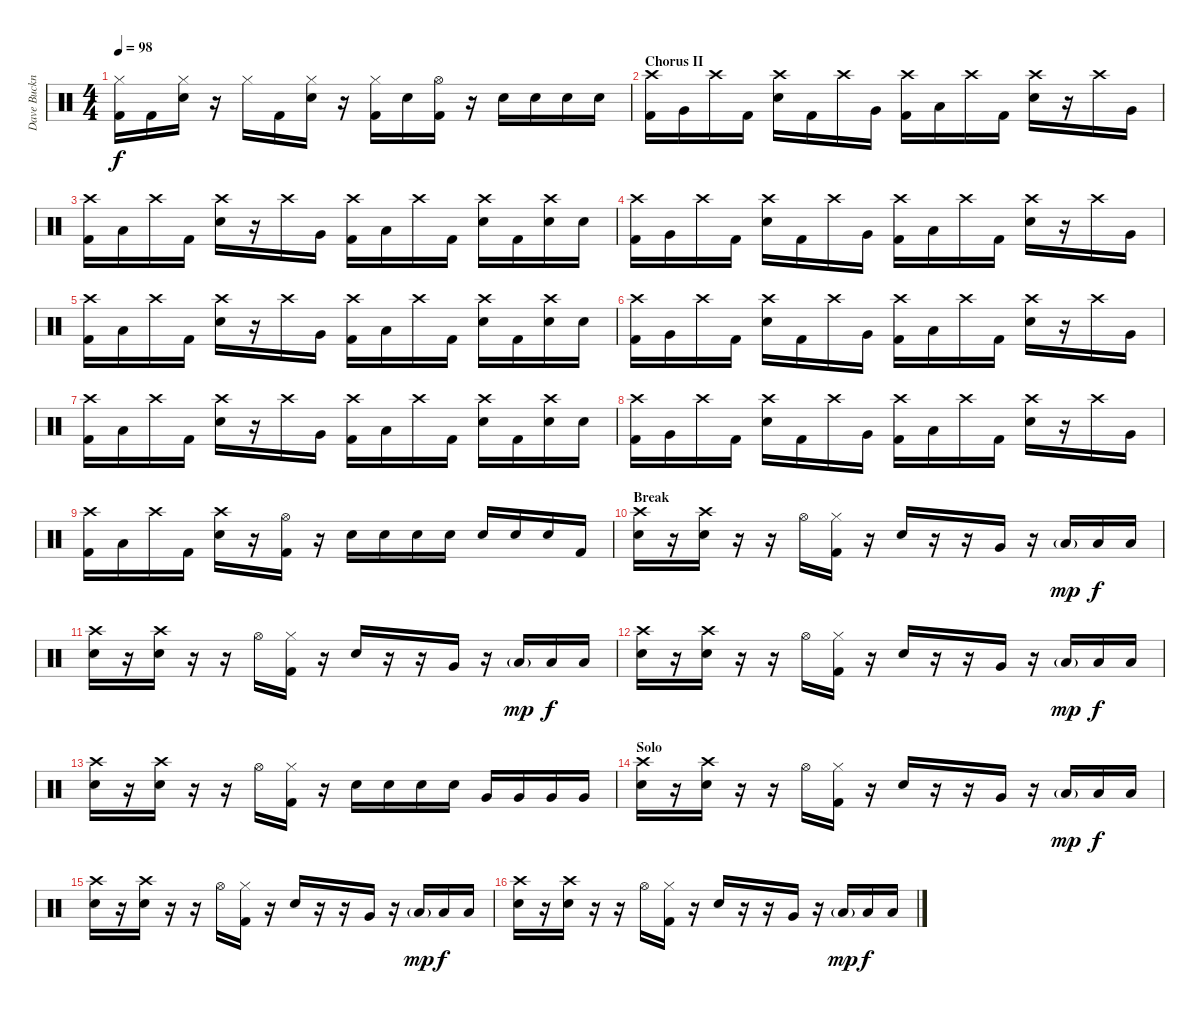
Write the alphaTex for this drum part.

\track ("Dave Buckner - Drums" "Dave Buckn") {instrument percussion}
\staff {score}
\articulation defaults
\ts (4 4)
\tempo 98
\clef neutral
\ks c
("Hi-Hat (closed)" "Kick (hit) 2").16{dy f} "Kick (hit) 2".16 ("Hi-Hat (closed)" "Snare (hit) 2").16 r.16 "Hi-Hat (closed)".16 "Kick (hit) 2".16 ("Hi-Hat (closed)" "Snare (hit) 2").16 r.16 ("Hi-Hat (closed)" "Kick (hit) 2").16 "Snare (hit) 2".16 ("Hi-Hat (open)" "Kick (hit) 2").16 r.16 "Snare (hit) 2".16 "Snare (hit) 2".16 "Snare (hit) 2".16 "Snare (hit) 2".16 |
\section ("" "Chorus II")
("Crash high (hit)" "Kick (hit) 2").16 "Very Low Tom (hit)".16 "Crash high (hit)".16 "Kick (hit) 2".16 ("Crash high (hit)" "Snare (hit) 2").16 "Kick (hit) 2".16 "Crash high (hit)".16 "Very Low Tom (hit)".16 ("Crash high (hit)" "Kick (hit) 2").16 "Low Tom (hit)".16 "Crash high (hit)".16 "Kick (hit) 2".16 ("Crash high (hit)" "Snare (hit) 2").16 r.16 "Crash high (hit)".16 "Very Low Tom (hit)".16 |
("Crash high (hit)" "Kick (hit) 2").16 "Low Tom (hit)".16 "Crash high (hit)".16 "Kick (hit) 2".16 ("Crash high (hit)" "Snare (hit) 2").16 r.16 "Crash high (hit)".16 "Very Low Tom (hit)".16 ("Crash high (hit)" "Kick (hit) 2").16 "Low Tom (hit)".16 "Crash high (hit)".16 "Kick (hit) 2".16 ("Crash high (hit)" "Snare (hit) 2").16 "Kick (hit) 2".16 ("Crash high (hit)" "Snare (hit) 2").16 "Snare (hit) 2".16 |
("Crash high (hit)" "Kick (hit) 2").16 "Very Low Tom (hit)".16 "Crash high (hit)".16 "Kick (hit) 2".16 ("Crash high (hit)" "Snare (hit) 2").16 "Kick (hit) 2".16 "Crash high (hit)".16 "Very Low Tom (hit)".16 ("Crash high (hit)" "Kick (hit) 2").16 "Low Tom (hit)".16 "Crash high (hit)".16 "Kick (hit) 2".16 ("Crash high (hit)" "Snare (hit) 2").16 r.16 "Crash high (hit)".16 "Very Low Tom (hit)".16 |
("Crash high (hit)" "Kick (hit) 2").16 "Low Tom (hit)".16 "Crash high (hit)".16 "Kick (hit) 2".16 ("Crash high (hit)" "Snare (hit) 2").16 r.16 "Crash high (hit)".16 "Very Low Tom (hit)".16 ("Crash high (hit)" "Kick (hit) 2").16 "Low Tom (hit)".16 "Crash high (hit)".16 "Kick (hit) 2".16 ("Crash high (hit)" "Snare (hit) 2").16 "Kick (hit) 2".16 ("Crash high (hit)" "Snare (hit) 2").16 "Snare (hit) 2".16 |
("Crash high (hit)" "Kick (hit) 2").16 "Very Low Tom (hit)".16 "Crash high (hit)".16 "Kick (hit) 2".16 ("Crash high (hit)" "Snare (hit) 2").16 "Kick (hit) 2".16 "Crash high (hit)".16 "Very Low Tom (hit)".16 ("Crash high (hit)" "Kick (hit) 2").16 "Low Tom (hit)".16 "Crash high (hit)".16 "Kick (hit) 2".16 ("Crash high (hit)" "Snare (hit) 2").16 r.16 "Crash high (hit)".16 "Very Low Tom (hit)".16 |
("Crash high (hit)" "Kick (hit) 2").16 "Low Tom (hit)".16 "Crash high (hit)".16 "Kick (hit) 2".16 ("Crash high (hit)" "Snare (hit) 2").16 r.16 "Crash high (hit)".16 "Very Low Tom (hit)".16 ("Crash high (hit)" "Kick (hit) 2").16 "Low Tom (hit)".16 "Crash high (hit)".16 "Kick (hit) 2".16 ("Crash high (hit)" "Snare (hit) 2").16 "Kick (hit) 2".16 ("Crash high (hit)" "Snare (hit) 2").16 "Snare (hit) 2".16 |
("Crash high (hit)" "Kick (hit) 2").16 "Very Low Tom (hit)".16 "Crash high (hit)".16 "Kick (hit) 2".16 ("Crash high (hit)" "Snare (hit) 2").16 "Kick (hit) 2".16 "Crash high (hit)".16 "Very Low Tom (hit)".16 ("Crash high (hit)" "Kick (hit) 2").16 "Low Tom (hit)".16 "Crash high (hit)".16 "Kick (hit) 2".16 ("Crash high (hit)" "Snare (hit) 2").16 r.16 "Crash high (hit)".16 "Very Low Tom (hit)".16 |
("Crash high (hit)" "Kick (hit) 2").16 "Low Tom (hit)".16 "Crash high (hit)".16 "Kick (hit) 2".16 ("Crash high (hit)" "Snare (hit) 2").16 r.16 ("Hi-Hat (open)" "Kick (hit) 2").16 r.16 "Snare (hit) 2".16 "Snare (hit) 2".16 "Snare (hit) 2".16 "Snare (hit) 2".16 "Snare (hit) 2".16 "Snare (hit) 2".16 "Snare (hit) 2".16 "Kick (hit) 2".16 |
\section ("" "Break")
("Crash high (hit)" "Snare (hit) 2").16 r.16 ("Crash high (hit)" "Snare (hit) 2").16 r.16 r.16 "Hi-Hat (open)".16 ("Hi-Hat (closed)" "Kick (hit) 2").16 r.16 "Snare (hit) 2".16 r.16 r.16 "Very Low Tom (hit)".16 r.16 "Low Tom (hit)"{g}.16{dy mp} "Low Tom (hit)".16{dy f} "Low Tom (hit)".16 |
("Crash high (hit)" "Snare (hit) 2").16 r.16 ("Crash high (hit)" "Snare (hit) 2").16 r.16 r.16 "Hi-Hat (open)".16 ("Hi-Hat (closed)" "Kick (hit) 2").16 r.16 "Snare (hit) 2".16 r.16 r.16 "Very Low Tom (hit)".16 r.16 "Low Tom (hit)"{g}.16{dy mp} "Low Tom (hit)".16{dy f} "Low Tom (hit)".16 |
("Crash high (hit)" "Snare (hit) 2").16 r.16 ("Crash high (hit)" "Snare (hit) 2").16 r.16 r.16 "Hi-Hat (open)".16 ("Hi-Hat (closed)" "Kick (hit) 2").16 r.16 "Snare (hit) 2".16 r.16 r.16 "Very Low Tom (hit)".16 r.16 "Low Tom (hit)"{g}.16{dy mp} "Low Tom (hit)".16{dy f} "Low Tom (hit)".16 |
("Crash high (hit)" "Snare (hit) 2").16 r.16 ("Crash high (hit)" "Snare (hit) 2").16 r.16 r.16 "Hi-Hat (open)".16 ("Hi-Hat (closed)" "Kick (hit) 2").16 r.16 "Snare (hit) 2".16 "Snare (hit) 2".16 "Snare (hit) 2".16 "Snare (hit) 2".16 "Very Low Tom (hit)".16 "Very Low Tom (hit)".16 "Very Low Tom (hit)".16 "Very Low Tom (hit)".16 |
\section ("" "Solo")
("Crash high (hit)" "Snare (hit) 2").16 r.16 ("Crash high (hit)" "Snare (hit) 2").16 r.16 r.16 "Hi-Hat (open)".16 ("Hi-Hat (closed)" "Kick (hit) 2").16 r.16 "Snare (hit) 2".16 r.16 r.16 "Very Low Tom (hit)".16 r.16 "Low Tom (hit)"{g}.16{dy mp} "Low Tom (hit)".16{dy f} "Low Tom (hit)".16 |
("Crash high (hit)" "Snare (hit) 2").16 r.16 ("Crash high (hit)" "Snare (hit) 2").16 r.16 r.16 "Hi-Hat (open)".16 ("Hi-Hat (closed)" "Kick (hit) 2").16 r.16 "Snare (hit) 2".16 r.16 r.16 "Very Low Tom (hit)".16 r.16 "Low Tom (hit)"{g}.16{dy mp} "Low Tom (hit)".16{dy f} "Low Tom (hit)".16 |
("Crash high (hit)" "Snare (hit) 2").16 r.16 ("Crash high (hit)" "Snare (hit) 2").16 r.16 r.16 "Hi-Hat (open)".16 ("Hi-Hat (closed)" "Kick (hit) 2").16 r.16 "Snare (hit) 2".16 r.16 r.16 "Very Low Tom (hit)".16 r.16 "Low Tom (hit)"{g}.16{dy mp} "Low Tom (hit)".16{dy f} "Low Tom (hit)".16
